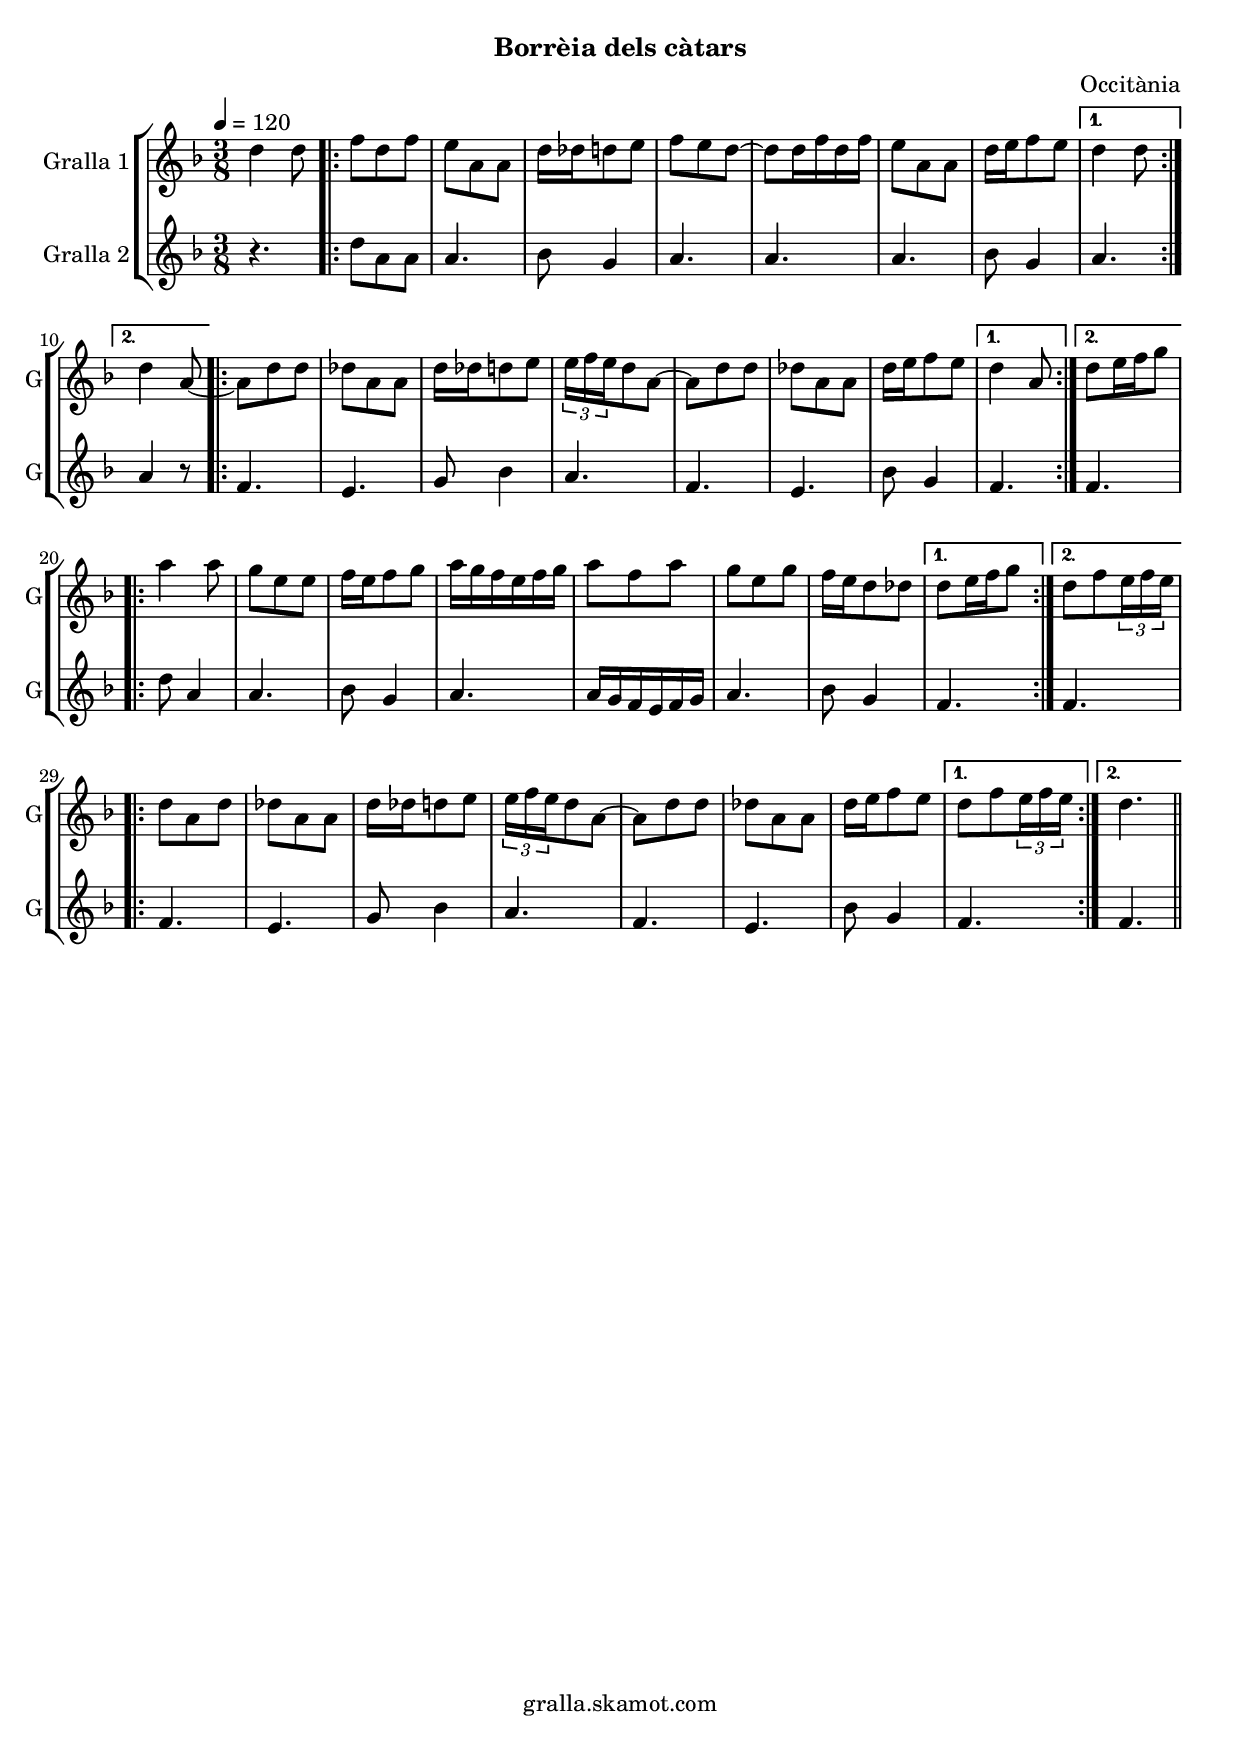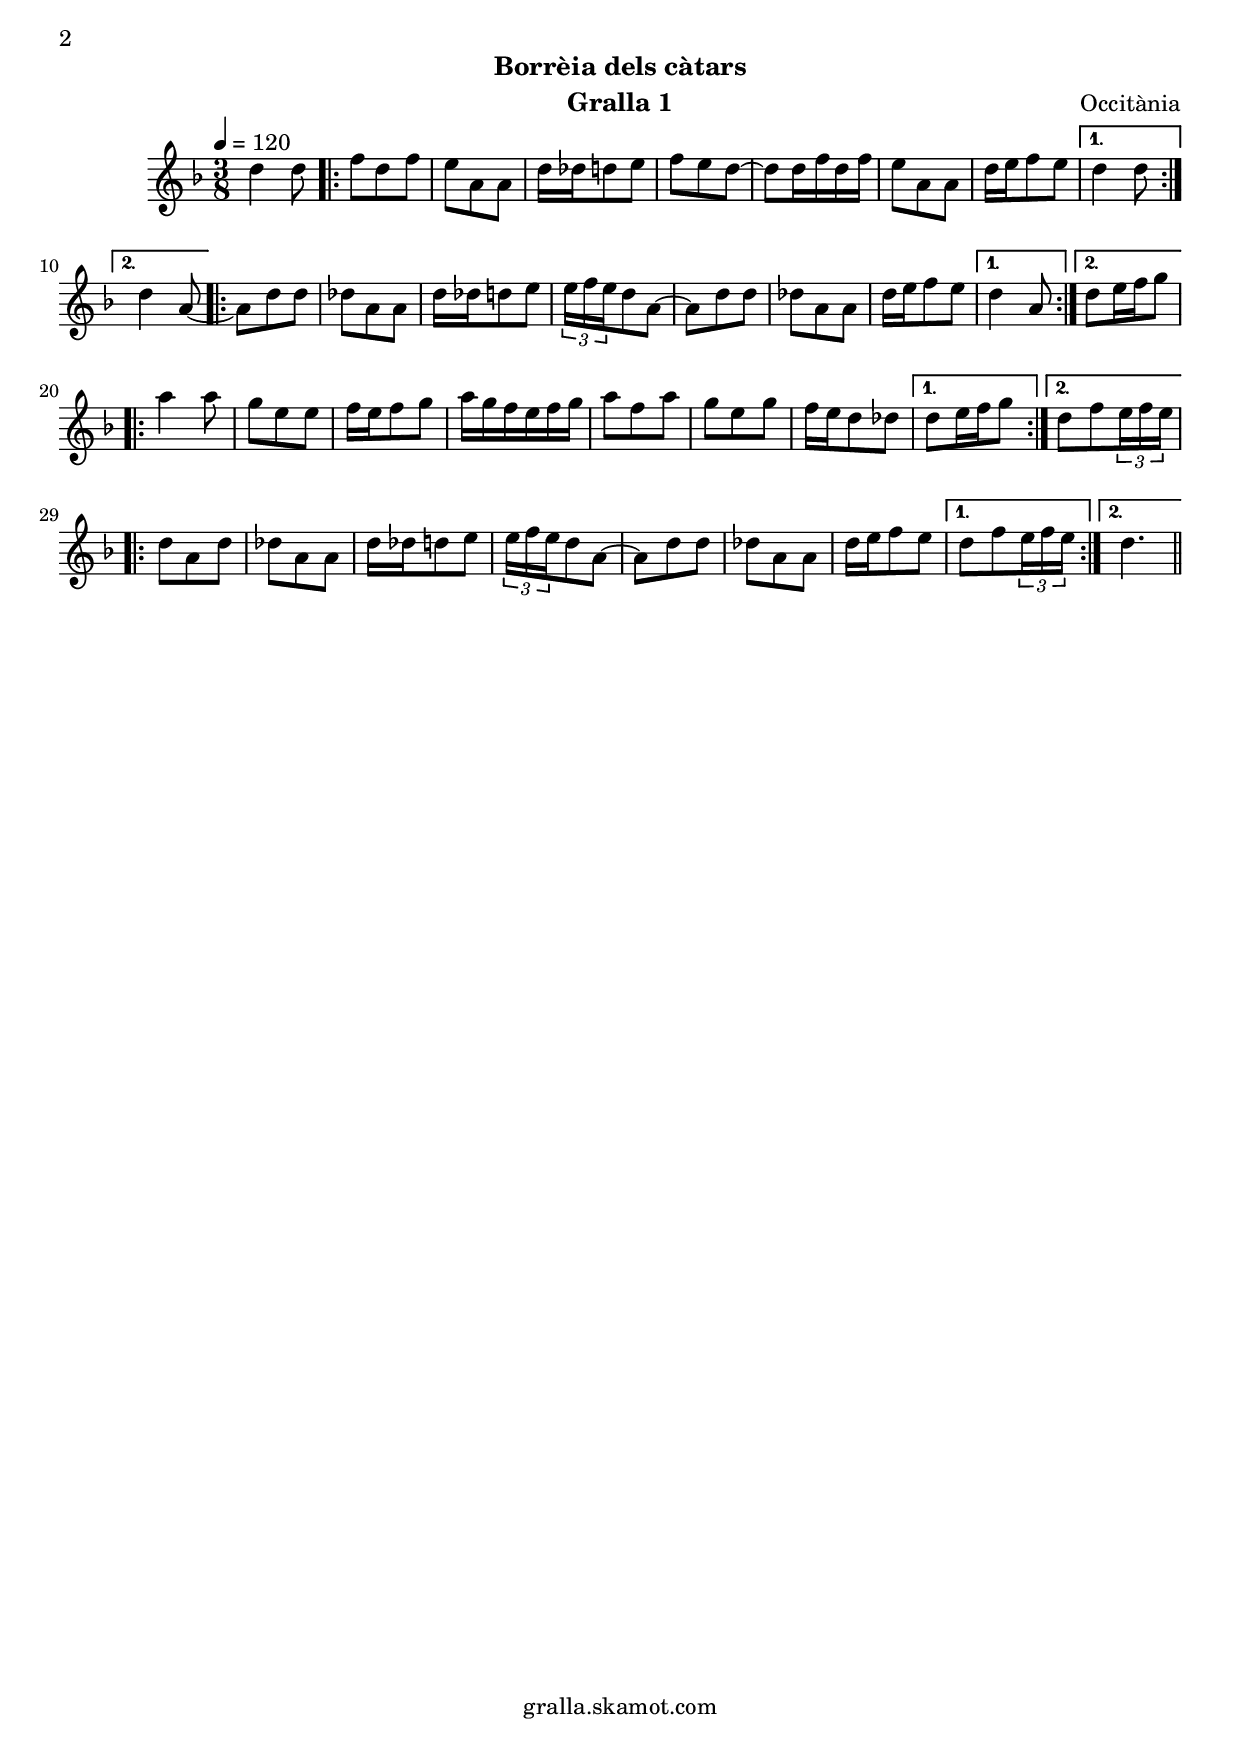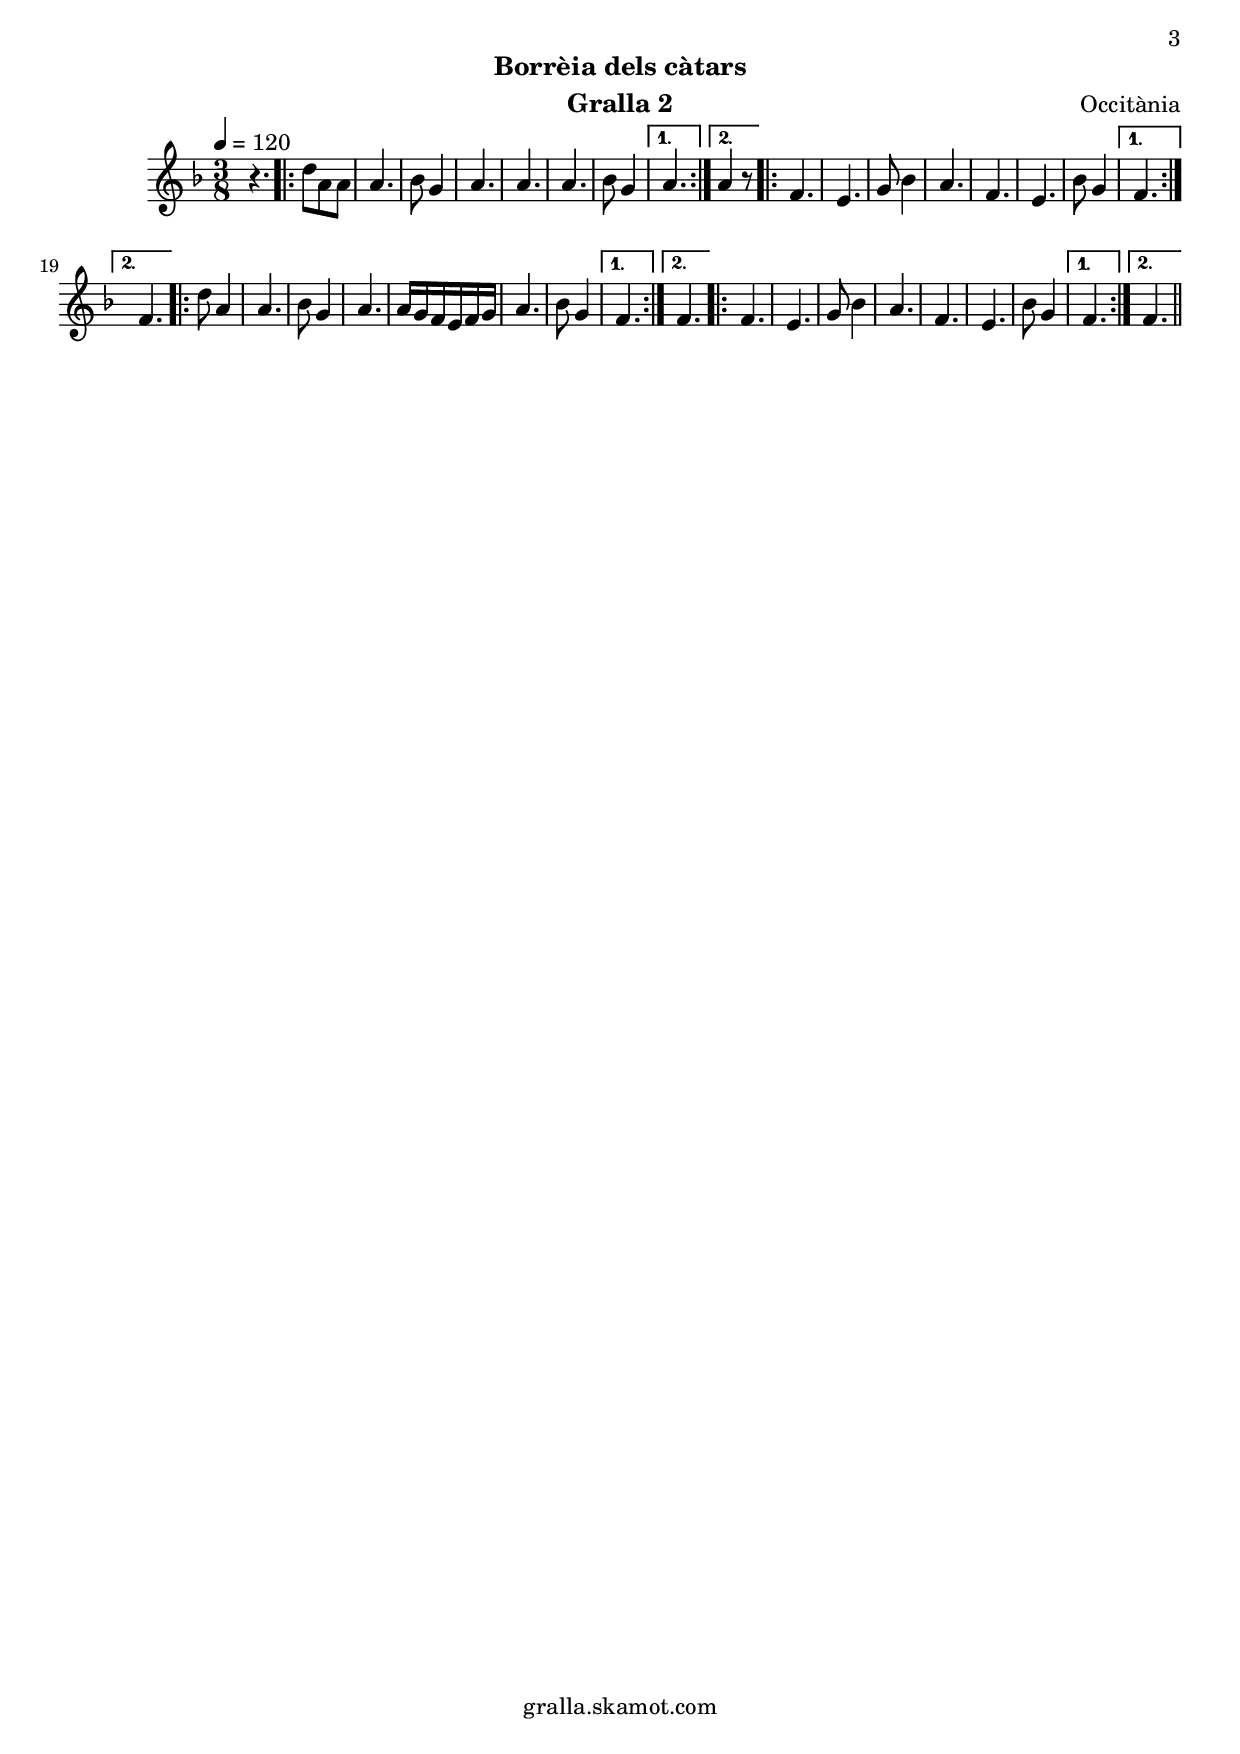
\version "2.16.2"

\header {
  dedication=""
  title=""
  subtitle="Borrèia dels càtars"
  subsubtitle=""
  poet=""
  meter=""
  piece=""
  composer="Occitània"
  arranger=""
  opus=""
  instrument=""
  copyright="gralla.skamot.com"
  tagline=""
}

liniaroAa =
\relative d''
{
  \tempo 4=120
  \clef treble
  \key f \major
  \time 3/8
  d4 d8  |
  \repeat volta 2 { f8 d f  |
  e8 a, a  |
  d16 des d8 e  |
  %05
  f8 e d ~  |
  d8 d16 f d f  |
  e8 a, a  |
  d16 e f8 e }
  \alternative { { d4 d8 }
  %10
  { d4 a8 ~ } }
  \repeat volta 2 { a8 d d  |
  des8 a a  |
  d16 des d8 e  |
  \times 2/3 { e16 f e } d8 a ~  |
  %15
  a8 d d  |
  des8 a a  |
  d16 e f8 e }
  \alternative { { d4 a8 }
  { d8 e16 f g8 } }
  %20
  \repeat volta 2 { a4 a8  |
  g8 e e  |
  f16 e f8 g  |
  a16 g f e f g  |
  a8 f a  |
  %25
  g8 e g  |
  f16 e d8 des }
  \alternative { { d8 e16 f g8 }
  { d8 f \times 2/3 { e16 f e } } }
  \repeat volta 2 { d8 a d  |
  %30
  des8 a a  |
  d16 des d8 e  |
  \times 2/3 { e16 f e } d8 a ~  |
  a8 d d  |
  des8 a a  |
  %35
  d16 e f8 e }
  \alternative { { d8 f \times 2/3 { e16 f e } }
  { d4. } } \bar "||"
}

liniaroAb =
\relative d''
{
  \tempo 4=120
  \clef treble
  \key f \major
  \time 3/8
  r4.  |
  \repeat volta 2 { d8 a a  |
  a4.  |
  bes8 g4  |
  %05
  a4.  |
  a4.  |
  a4.  |
  bes8 g4 }
  \alternative { { a4. }
  %10
  { a4 r8 } }
  \repeat volta 2 { f4.  |
  e4.  |
  g8 bes4  |
  a4.  |
  %15
  f4.  |
  e4.  |
  bes'8 g4 }
  \alternative { { f4. }
  { f4. } }
  %20
  \repeat volta 2 { d'8 a4  |
  a4.  |
  bes8 g4  |
  a4.  |
  a16 g f e f g  |
  %25
  a4.  |
  bes8 g4 }
  \alternative { { f4. }
  { f4. } }
  \repeat volta 2 { f4.  |
  %30
  e4.  |
  g8 bes4  |
  a4.  |
  f4.  |
  e4.  |
  %35
  bes'8 g4 }
  \alternative { { f4. }
  { f4. } } \bar "||"
}

\bookpart {
  \score {
    \new StaffGroup {
      \override Score.RehearsalMark #'self-alignment-X = #LEFT
      <<
        \new Staff \with {instrumentName = #"Gralla 1" shortInstrumentName = #"G"} \liniaroAa
        \new Staff \with {instrumentName = #"Gralla 2" shortInstrumentName = #"G"} \liniaroAb
      >>
    }
    \layout {}
  }
  \score { \unfoldRepeats
    \new StaffGroup {
      \override Score.RehearsalMark #'self-alignment-X = #LEFT
      <<
        \new Staff \with {instrumentName = #"Gralla 1" shortInstrumentName = #"G"} \liniaroAa
        \new Staff \with {instrumentName = #"Gralla 2" shortInstrumentName = #"G"} \liniaroAb
      >>
    }
    \midi {
      \set Staff.midiInstrument = "oboe"
      \set DrumStaff.midiInstrument = "drums"
    }
  }
}

\bookpart {
  \header {instrument="Gralla 1"}
  \score {
    \new StaffGroup {
      \override Score.RehearsalMark #'self-alignment-X = #LEFT
      <<
        \new Staff \liniaroAa
      >>
    }
    \layout {}
  }
  \score { \unfoldRepeats
    \new StaffGroup {
      \override Score.RehearsalMark #'self-alignment-X = #LEFT
      <<
        \new Staff \liniaroAa
      >>
    }
    \midi {
      \set Staff.midiInstrument = "oboe"
      \set DrumStaff.midiInstrument = "drums"
    }
  }
}

\bookpart {
  \header {instrument="Gralla 2"}
  \score {
    \new StaffGroup {
      \override Score.RehearsalMark #'self-alignment-X = #LEFT
      <<
        \new Staff \liniaroAb
      >>
    }
    \layout {}
  }
  \score { \unfoldRepeats
    \new StaffGroup {
      \override Score.RehearsalMark #'self-alignment-X = #LEFT
      <<
        \new Staff \liniaroAb
      >>
    }
    \midi {
      \set Staff.midiInstrument = "oboe"
      \set DrumStaff.midiInstrument = "drums"
    }
  }
}

